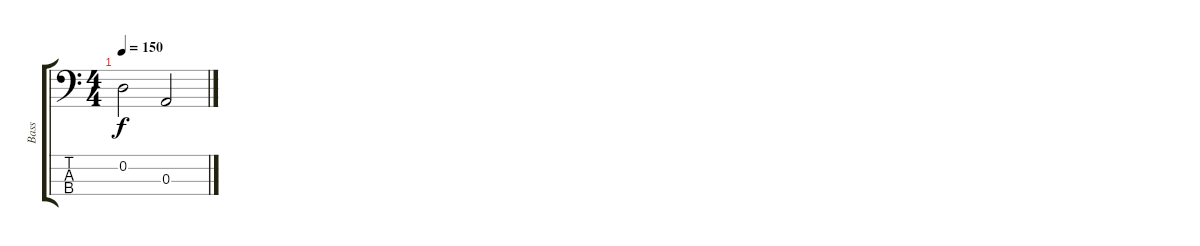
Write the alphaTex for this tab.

\track ("Bass" "Bass") {instrument electricbassfinger}
\staff {score tabs}
\tuning (G2 D2 A1 E1) {hide}
\ts (4 4)
\tempo 150
\clef f4
\ks c
0.2.2{dy f} 0.3.2
